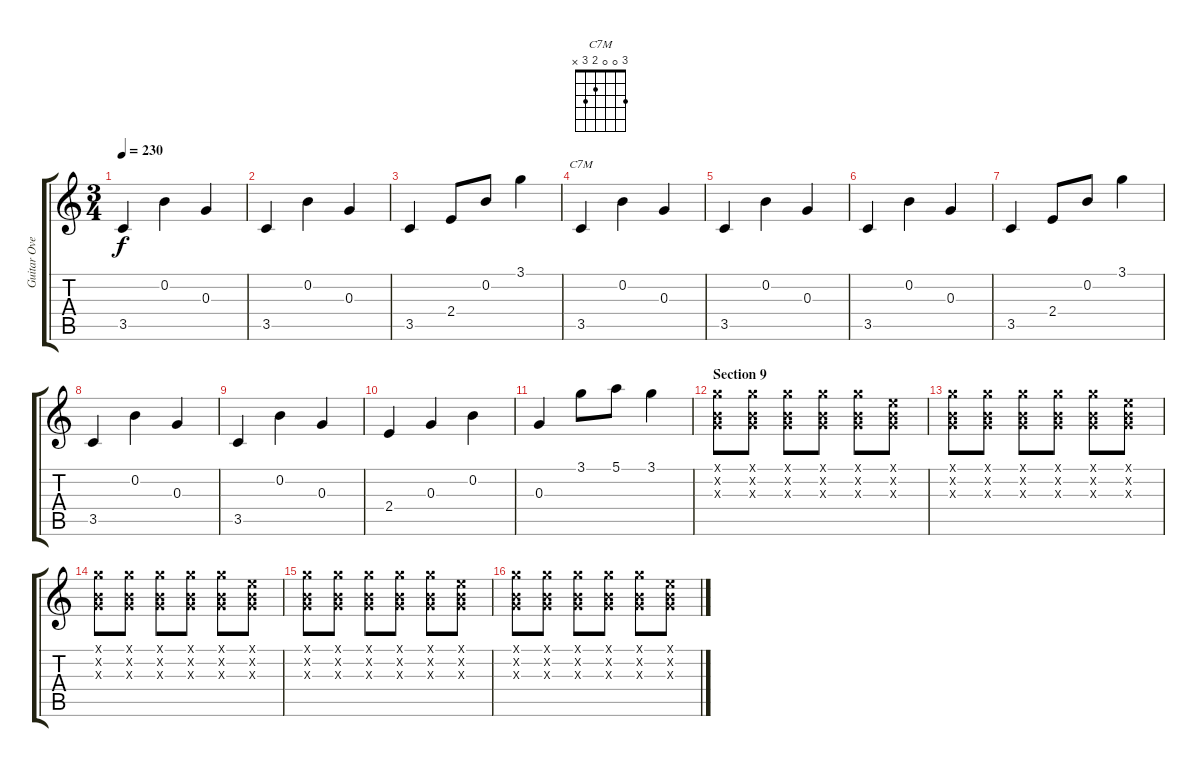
\track ("Guitar Overdub" "Guitar Ove") {instrument acousticguitarsteel}
\staff {score tabs}
\tuning (E4 B3 G3 D3 A2 E2) {hide}
\chord ("C7M" 3 0 0 2 3 x)
\ts (3 4)
\tempo 230
\clef g2
\ks c
3.5.4{dy f} 0.2.4 0.3.4 |
3.5.4 0.2.4 0.3.4 |
3.5.4 2.4.8 0.2.8 3.1.4 |
3.5.4{ch "C7M"} 0.2.4 0.3.4 |
3.5.4 0.2.4 0.3.4 |
3.5.4 0.2.4 0.3.4 |
3.5.4 2.4.8 0.2.8 3.1.4 |
3.5.4 0.2.4 0.3.4 |
3.5.4 0.2.4 0.3.4 |
2.4.4 0.3.4 0.2.4 |
0.3.4 3.1.8 5.1.8 3.1.4 |
\section ("" "Section 9")
(3.1{x} 0.2{x} 0.3{x}).8 (3.1{x} 0.2{x} 0.3{x}).8 (3.1{x} 0.2{x} 0.3{x}).8 (3.1{x} 0.2{x} 0.3{x}).8 (3.1{x} 0.2{x} 0.3{x}).8 (0.1{x} 0.2{x} 0.3{x}).8 |
(3.1{x} 0.2{x} 0.3{x}).8 (3.1{x} 0.2{x} 0.3{x}).8 (3.1{x} 0.2{x} 0.3{x}).8 (3.1{x} 0.2{x} 0.3{x}).8 (3.1{x} 0.2{x} 0.3{x}).8 (0.1{x} 0.2{x} 0.3{x}).8 |
(3.1{x} 0.2{x} 0.3{x}).8 (3.1{x} 0.2{x} 0.3{x}).8 (3.1{x} 0.2{x} 0.3{x}).8 (3.1{x} 0.2{x} 0.3{x}).8 (3.1{x} 0.2{x} 0.3{x}).8 (0.1{x} 0.2{x} 0.3{x}).8 |
(3.1{x} 0.2{x} 0.3{x}).8 (3.1{x} 0.2{x} 0.3{x}).8 (3.1{x} 0.2{x} 0.3{x}).8 (3.1{x} 0.2{x} 0.3{x}).8 (3.1{x} 0.2{x} 0.3{x}).8 (0.1{x} 0.2{x} 0.3{x}).8 |
(3.1{x} 0.2{x} 0.3{x}).8 (3.1{x} 0.2{x} 0.3{x}).8 (3.1{x} 0.2{x} 0.3{x}).8 (3.1{x} 0.2{x} 0.3{x}).8 (3.1{x} 0.2{x} 0.3{x}).8 (0.1{x} 0.2{x} 0.3{x}).8
